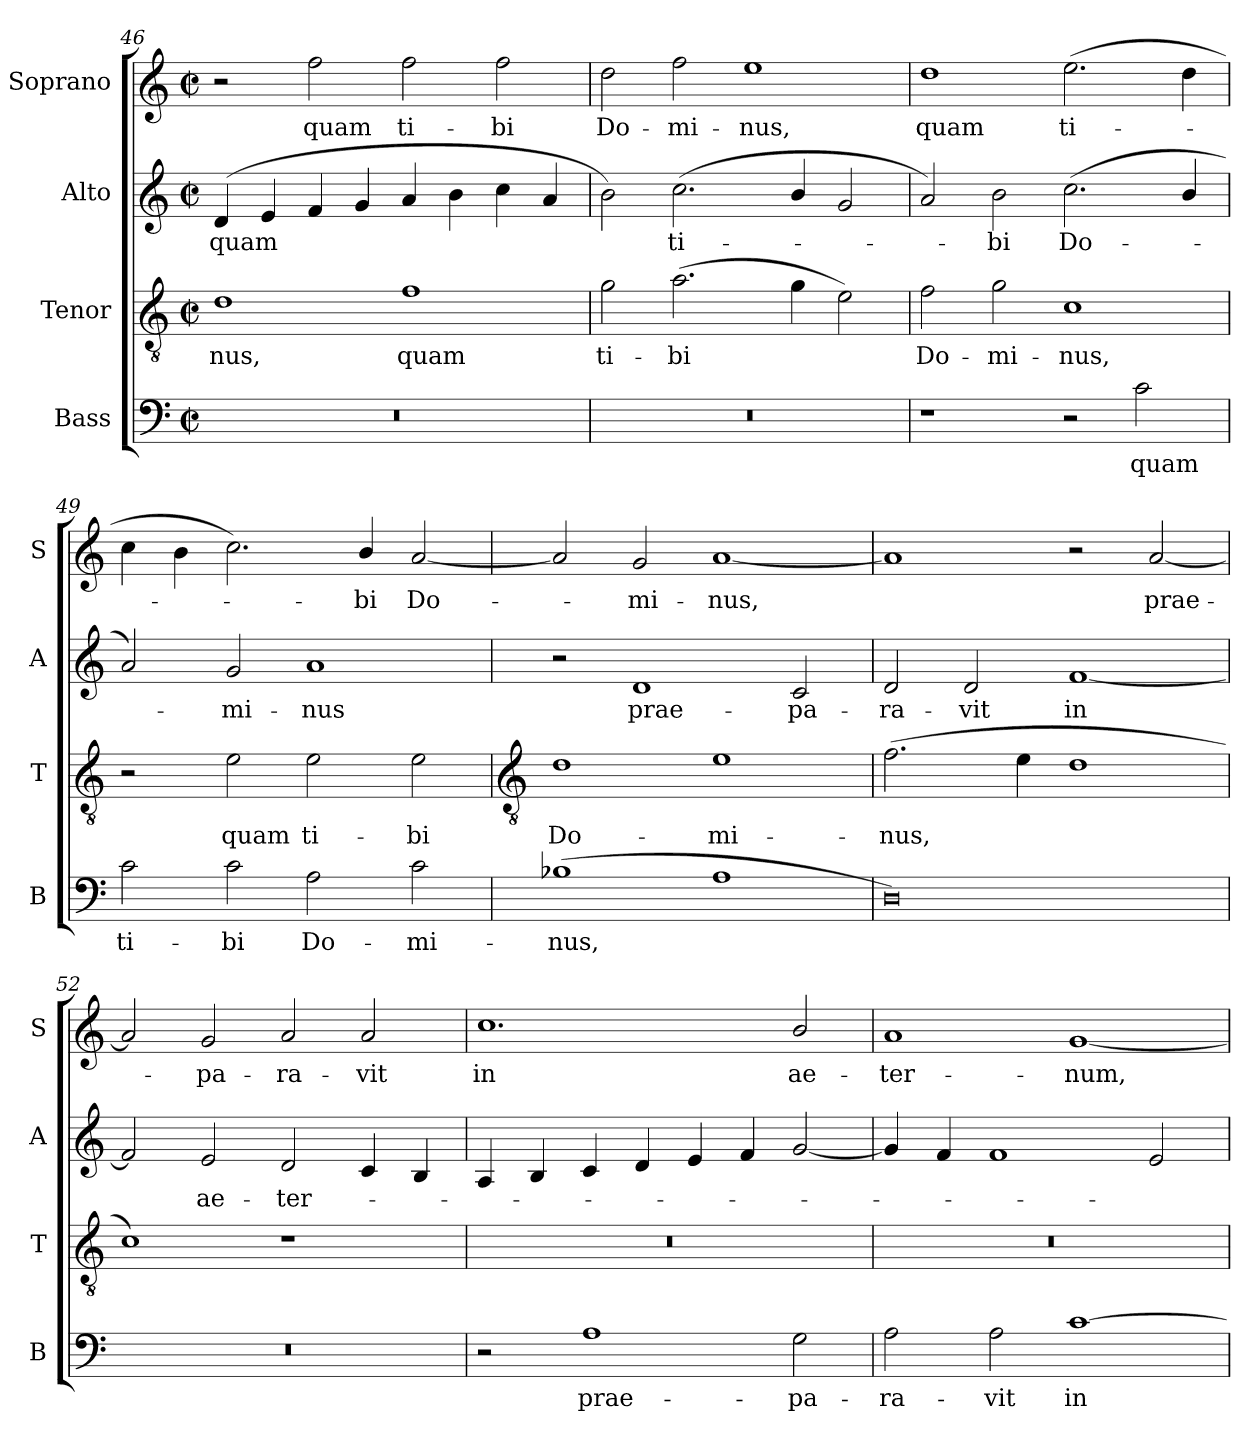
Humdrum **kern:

**kern	**text	**kern	**text	**kern	**text	**kern	**text
*part4	*part4	*part3	*part3	*part2	*part2	*part1	*part1
*staff4	*staff4	*staff3	*staff3	*staff2	*staff2	*staff1	*staff1
*I"Bass	*	*I"Tenor	*	*I"Alto	*	*I"Soprano	*
*I'B	*	*I'T	*	*I'A	*	*I'S	*
*clefF4	*	*clefGv2	*	*clefG2	*	*clefG2	*
*k[]	*	*k[]	*	*k[]	*	*k[]	*
*C:	*	*C:	*	*C:	*	*C:	*
*M4/2	*	*M4/2	*	*M4/2	*	*M4/2	*
*met(c|)	*	*met(c|)	*	*met(c|)	*	*met(c|)	*
=46	=46	=46	=46	=46	=46	=46	=46
!	!	!	!LO:LY:b	!	!LO:LY:b	!	!
0r	.	1d	-nus,	(<4d	quam	2r	.
.	.	.	.	4e	.	.	.
!	!	!	!	!	!	!	!LO:LY:b
.	.	.	.	4f	.	2ff	quam
.	.	.	.	4g	.	.	.
!	!	!	!LO:LY:b	!	!	!	!LO:LY:b
.	.	1f	quam	4a	.	2ff	ti-
.	.	.	.	4b	.	.	.
!	!	!	!	!	!	!	!LO:LY:b
.	.	.	.	4cc	.	2ff	-bi
.	.	.	.	4a	.	.	.
=47	=47	=47	=47	=47	=47	=47	=47
!	!	!	!LO:LY:b	!	!	!	!LO:LY:b
0r	.	2g	ti-	2b)	.	2dd	Do-
!	!	!	!LO:LY:b	!	!LO:LY:b	!	!LO:LY:b
.	.	(>2.a	-bi	(<2.cc	ti-	2ff	-mi-
!	!	!	!	!	!	!	!LO:LY:b
.	.	.	.	.	.	1ee	-nus,
.	.	4g	.	4b/	.	.	.
.	.	2e)	.	2g	.	.	.
=48	=48	=48	=48	=48	=48	=48	=48
!	!	!	!LO:LY:b	!	!	!	!LO:LY:b
1r	.	2f	Do-	2a)	.	1dd	quam
!	!	!	!LO:LY:b	!	!LO:LY:b	!	!
.	.	2g	-mi-	2b	bi	.	.
!	!	!	!LO:LY:b	!	!LO:LY:b	!	!LO:LY:b
2r	.	1c	-nus,	(<2.cc	Do-	(>2.ee	ti-
!	!LO:LY:b	!	!	!	!	!	!
2c	quam	.	.	.	.	.	.
.	.	.	.	4b/	.	4dd	.
=49	=49	=49	=49	=49	=49	=49	=49
!	!LO:LY:b	!	!	!	!	!	!
2c	ti-	2r	.	2a)	.	4cc	.
.	.	.	.	.	.	4b	.
!	!LO:LY:b	!	!LO:LY:b	!	!LO:LY:b	!	!
2c	-bi	2e	quam	2g	mi-	2.cc)	.
!	!LO:LY:b	!	!LO:LY:b	!	!LO:LY:b	!	!
2A	Do-	2e	ti-	1a	-nus	.	.
!	!	!	!	!	!	!	!LO:LY:b
.	.	.	.	.	.	4b/	bi
!	!LO:LY:b	!	!LO:LY:b	!	!	!	!LO:LY:b
2c	-mi-	2e	-bi	.	.	[2a	Do-
!!LO:LB:g=z
=50	=50	=50	=50	=50	=50	=50	=50
*	*	*clefGv2	*	*	*	*	*
!	!LO:LY:b	!	!LO:LY:b	!	!	!	!
(>1B-X	-nus,	1d	Do-	2r	.	2a]	.
!	!	!	!	!	!LO:LY:b	!	!LO:LY:b
.	.	.	.	1d	prae-	2g	mi-
!	!	!	!LO:LY:b	!	!	!	!LO:LY:b
1A	.	1e	-mi-	.	.	[1a	-nus,
!	!	!	!	!	!LO:LY:b	!	!
.	.	.	.	2c	-pa-	.	.
=51	=51	=51	=51	=51	=51	=51	=51
!	!	!	!LO:LY:b	!	!LO:LY:b	!	!
0D)	.	(>2.f	-nus,	2d	-ra-	1a]	.
!	!	!	!	!	!LO:LY:b	!	!
.	.	.	.	2d	-vit	.	.
.	.	4e	.	.	.	.	.
!	!	!	!	!	!LO:LY:b	!	!
.	.	1d	.	[1f	in	2r	.
!	!	!	!	!	!	!	!LO:LY:b
.	.	.	.	.	.	[2a	prae-
=52	=52	=52	=52	=52	=52	=52	=52
0r	.	1c)	.	2f]	.	2a]	.
!	!	!	!	!	!LO:LY:b	!	!LO:LY:b
.	.	.	.	2e	ae-	2g	pa-
!	!	!	!	!	!LO:LY:b	!	!LO:LY:b
.	.	1r	.	2d	-ter-	2a	-ra-
!	!	!	!	!	!	!	!LO:LY:b
.	.	.	.	4c	.	2a	-vit
.	.	.	.	4B	.	.	.
=53	=53	=53	=53	=53	=53	=53	=53
!	!	!	!	!	!	!	!LO:LY:b
2r	.	0r	.	4A	.	1.cc	in
.	.	.	.	4B	.	.	.
!	!LO:LY:b	!	!	!	!	!	!
1A	prae-	.	.	4c	.	.	.
.	.	.	.	4d	.	.	.
.	.	.	.	4e	.	.	.
.	.	.	.	4f	.	.	.
!	!LO:LY:b	!	!	!	!	!	!LO:LY:b
2G	-pa-	.	.	[2g	.	2b/	ae-
=54	=54	=54	=54	=54	=54	=54	=54
!	!LO:LY:b	!	!	!	!	!	!LO:LY:b
2A	-ra-	0r	.	4g]	.	1a	-ter-
.	.	.	.	4f	.	.	.
!	!LO:LY:b	!	!	!	!	!	!
2A	-vit	.	.	1f	.	.	.
!	!LO:LY:b	!	!	!	!	!	!LO:LY:b
[1c	in	.	.	.	.	[1g	-num,
.	.	.	.	2e	.	.	.
=	=	=	=	=	=	=	=
*-	*-	*-	*-	*-	*-	*-	*-
